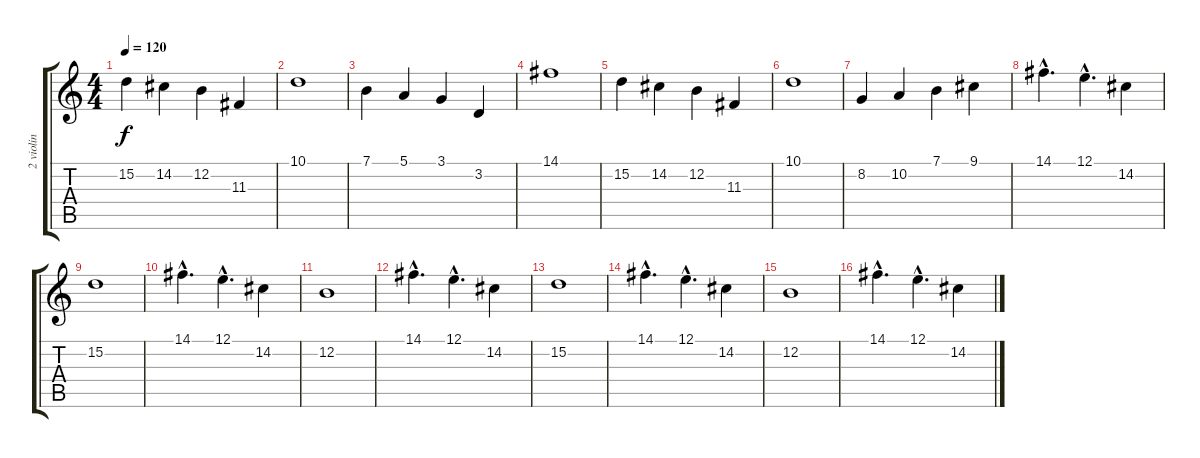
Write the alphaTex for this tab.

\track ("2 violin" "2 violin") {instrument stringensemble1}
\staff {score tabs}
\tuning (E4 B3 G3 D3 A2 E2) {hide}
\ts (4 4)
\tempo 120
\clef g2
\ks c
15.2.4{dy f} 14.2.4 12.2.4 11.3.4 |
10.1.1 |
7.1.4 5.1.4 3.1.4 3.2.4 |
14.1.1 |
15.2.4 14.2.4 12.2.4 11.3.4 |
10.1.1 |
8.2.4 10.2.4 7.1.4 9.1.4 |
14.1{hac}.4{d} 12.1{hac}.4{d} 14.2.4 |
15.2.1 |
14.1{hac}.4{d} 12.1{hac}.4{d} 14.2.4 |
12.2.1 |
14.1{hac}.4{d} 12.1{hac}.4{d} 14.2.4 |
15.2.1 |
14.1{hac}.4{d} 12.1{hac}.4{d} 14.2.4 |
12.2.1 |
14.1{hac}.4{d} 12.1{hac}.4{d} 14.2.4
